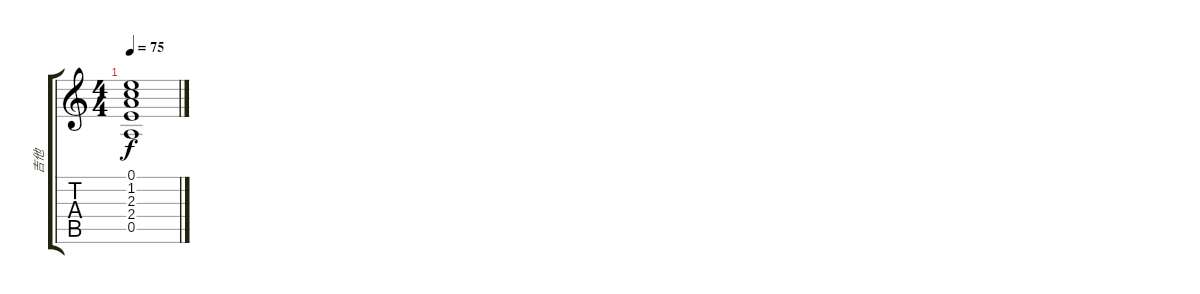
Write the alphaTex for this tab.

\track ("吉他" "吉他") {instrument acousticguitarsteel}
\staff {score tabs}
\tuning (E4 B3 G3 D3 A2 E2) {hide}
\ts (4 4)
\tempo 75
\clef g2
\ks c
(0.1{t} 1.2{t} 2.3{t} 2.4{t} 0.5{t}).1{dy f}
